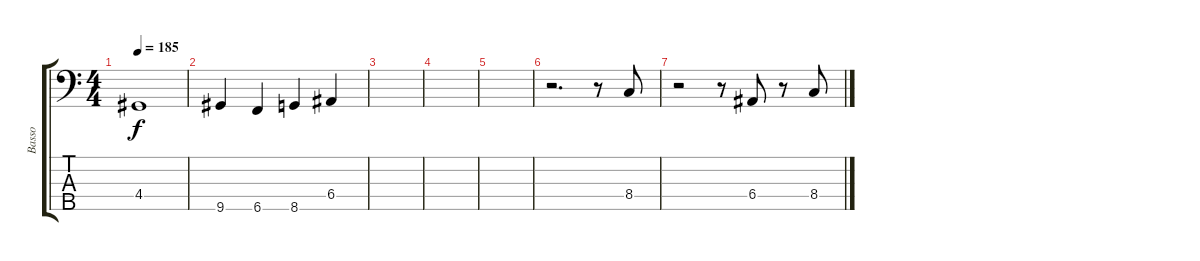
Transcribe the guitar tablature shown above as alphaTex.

\track ("Basso" "Basso") {instrument electricbasspick}
\staff {score tabs}
\tuning (G2 D2 A1 E1 B0) {hide}
\ts (4 4)
\tempo 185
\clef f4
\ks c
4.4{t}.1{dy f} |
9.5.4 6.5.4 8.5.4 6.4.4 |
|
|
|
r.2{d} r.8 8.4.8 |
r.2 r.8 6.4.8 r.8 8.4.8
